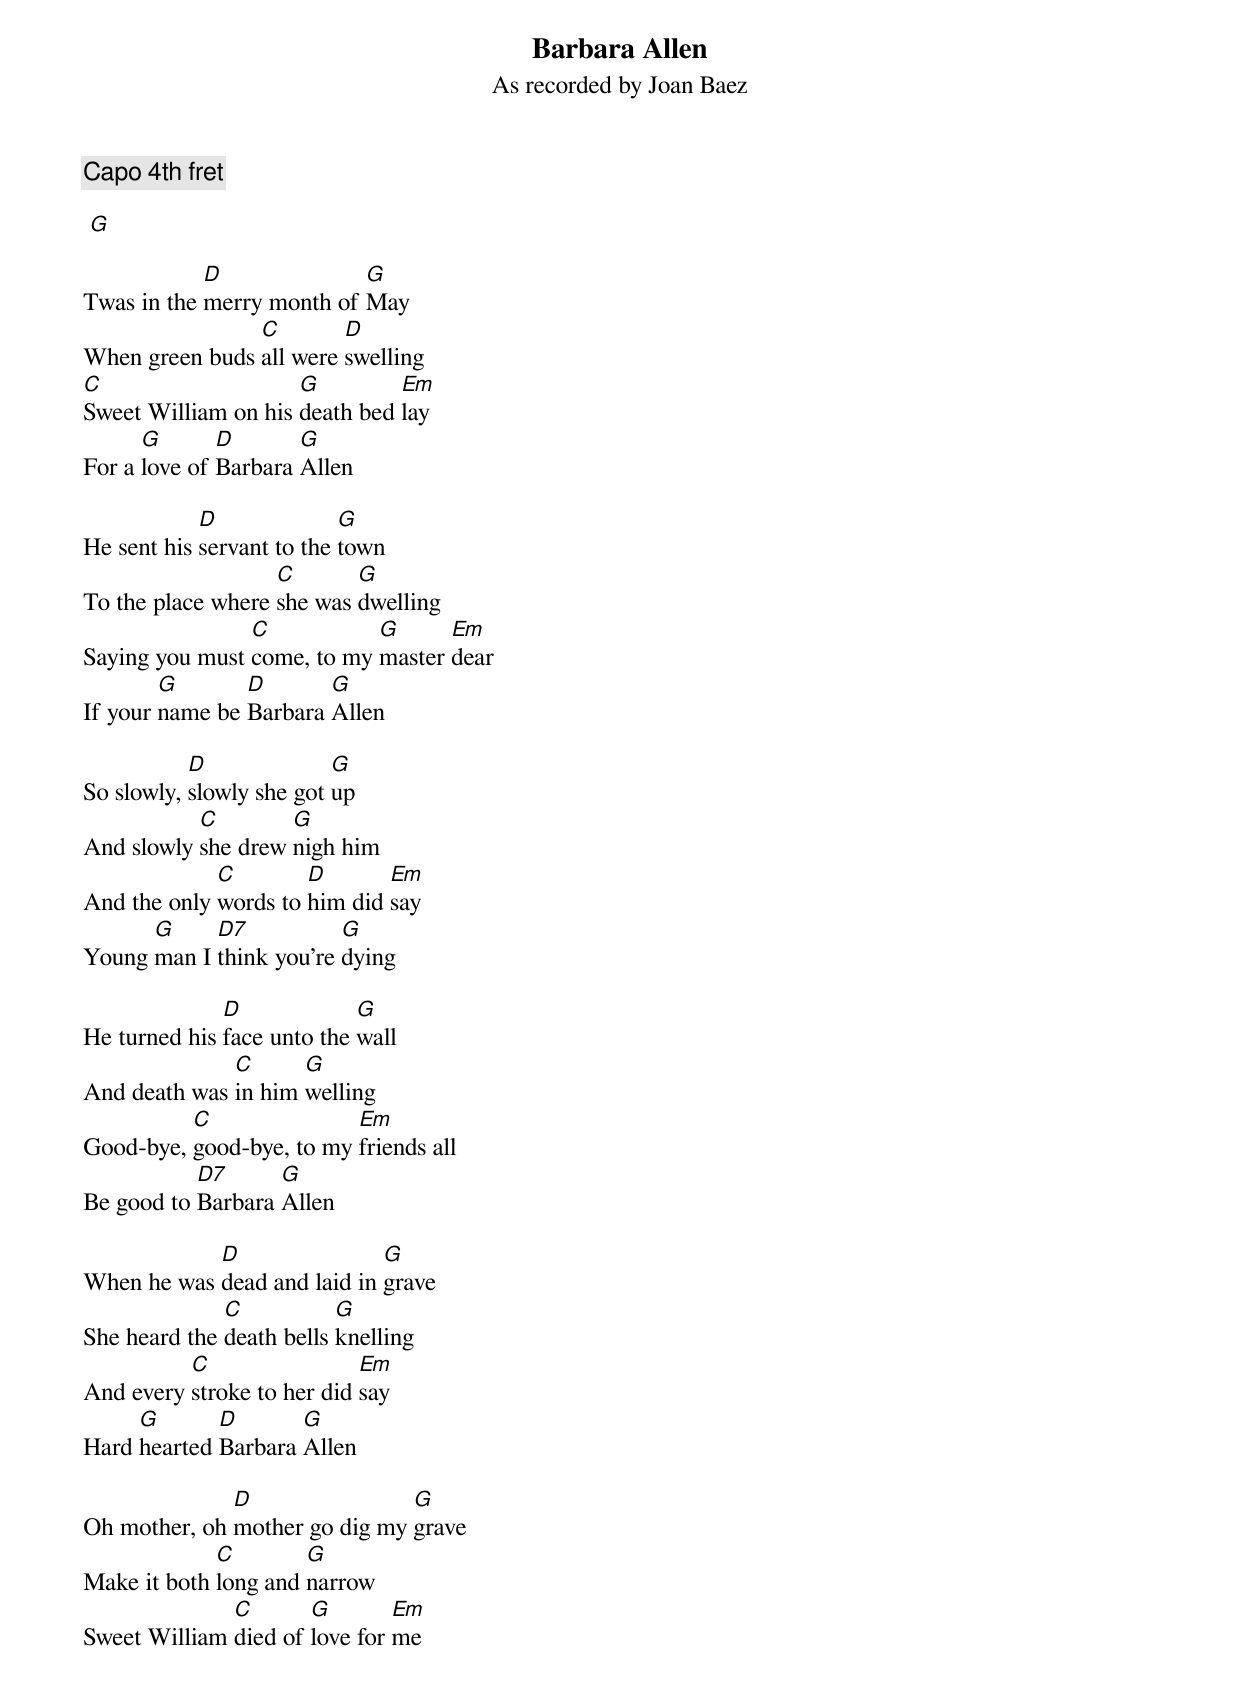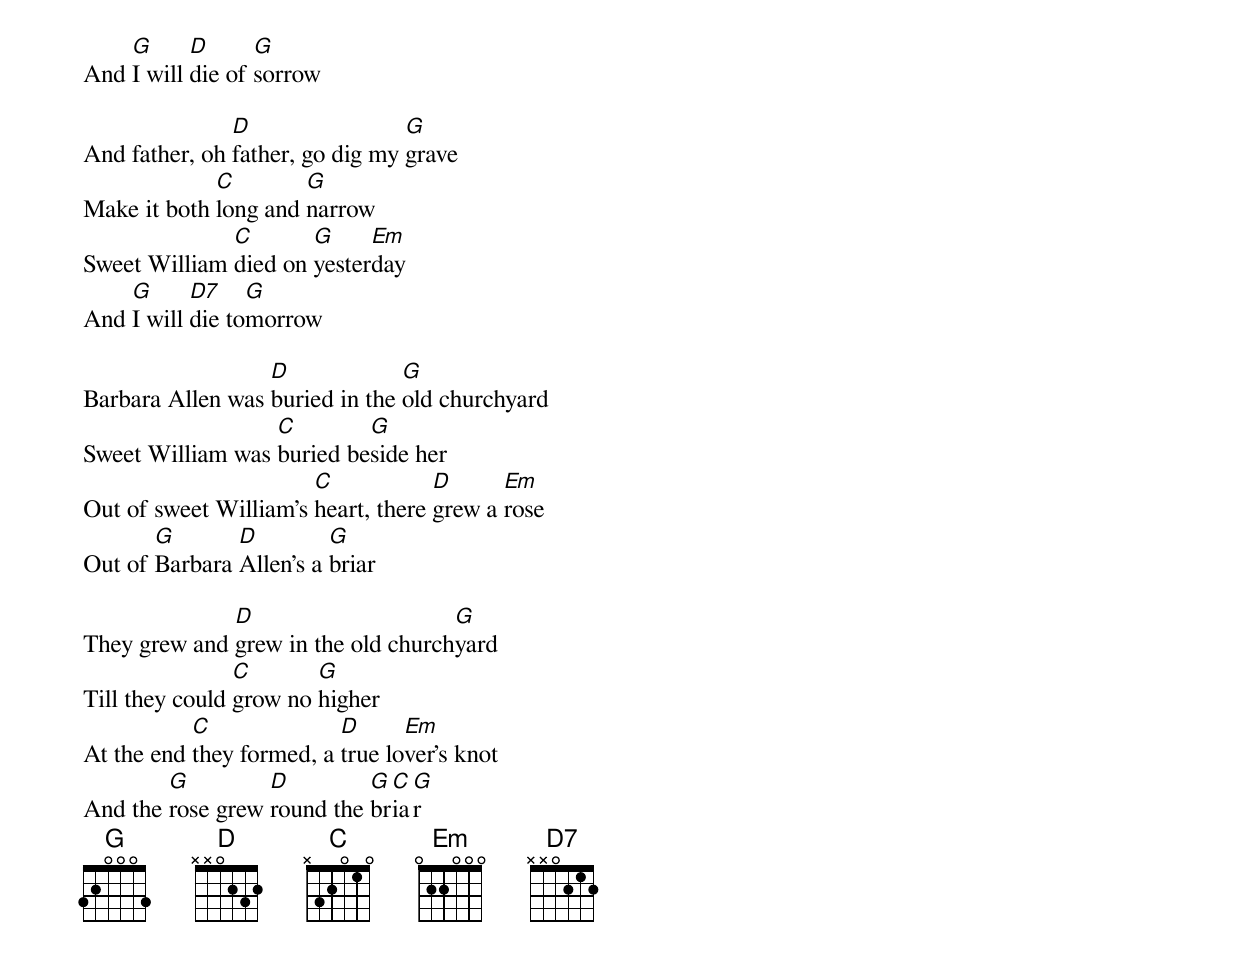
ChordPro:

{title: Barbara Allen}
{subtitle: As recorded by Joan Baez}
{c:Capo 4th fret}

 [G]

Twas in the [D]merry month of [G]May
When green buds [C]all were [D]swelling
[C]Sweet William on his [G]death bed [Em]lay
For a [G]love of [D]Barbara [G]Allen

He sent his [D]servant to the [G]town
To the place where [C]she was [G]dwelling
Saying you must [C]come, to my [G]master [Em]dear
If your [G]name be [D]Barbara [G]Allen

So slowly, [D]slowly she got [G]up
And slowly [C]she drew [G]nigh him
And the only [C]words to [D]him did [Em]say
Young [G]man I [D7]think you're [G]dying

He turned his [D]face unto the [G]wall
And death was [C]in him [G]welling
Good-bye, [C]good-bye, to my [Em]friends all
Be good to [D7]Barbara [G]Allen

When he was [D]dead and laid in [G]grave
She heard the [C]death bells [G]knelling
And every [C]stroke to her did [Em]say
Hard [G]hearted [D]Barbara [G]Allen

Oh mother, oh [D]mother go dig my [G]grave
Make it both [C]long and [G]narrow
Sweet William [C]died of [G]love for [Em]me
And [G]I will [D]die of [G]sorrow

And father, oh [D]father, go dig my [G]grave
Make it both [C]long and [G]narrow
Sweet William [C]died on [G]yester[Em]day
And [G]I will [D7]die to[G]morrow

Barbara Allen was [D]buried in the [G]old churchyard
Sweet William was [C]buried be[G]side her
Out of sweet William's [C]heart, there [D]grew a [Em]rose
Out of [G]Barbara [D]Allen's a [G]briar

They grew and [D]grew in the old church[G]yard
Till they could [C]grow no [G]higher
At the end [C]they formed, a [D]true lo[Em]ver's knot
And the [G]rose grew [D]round the [G]br[C]ia[G]r
